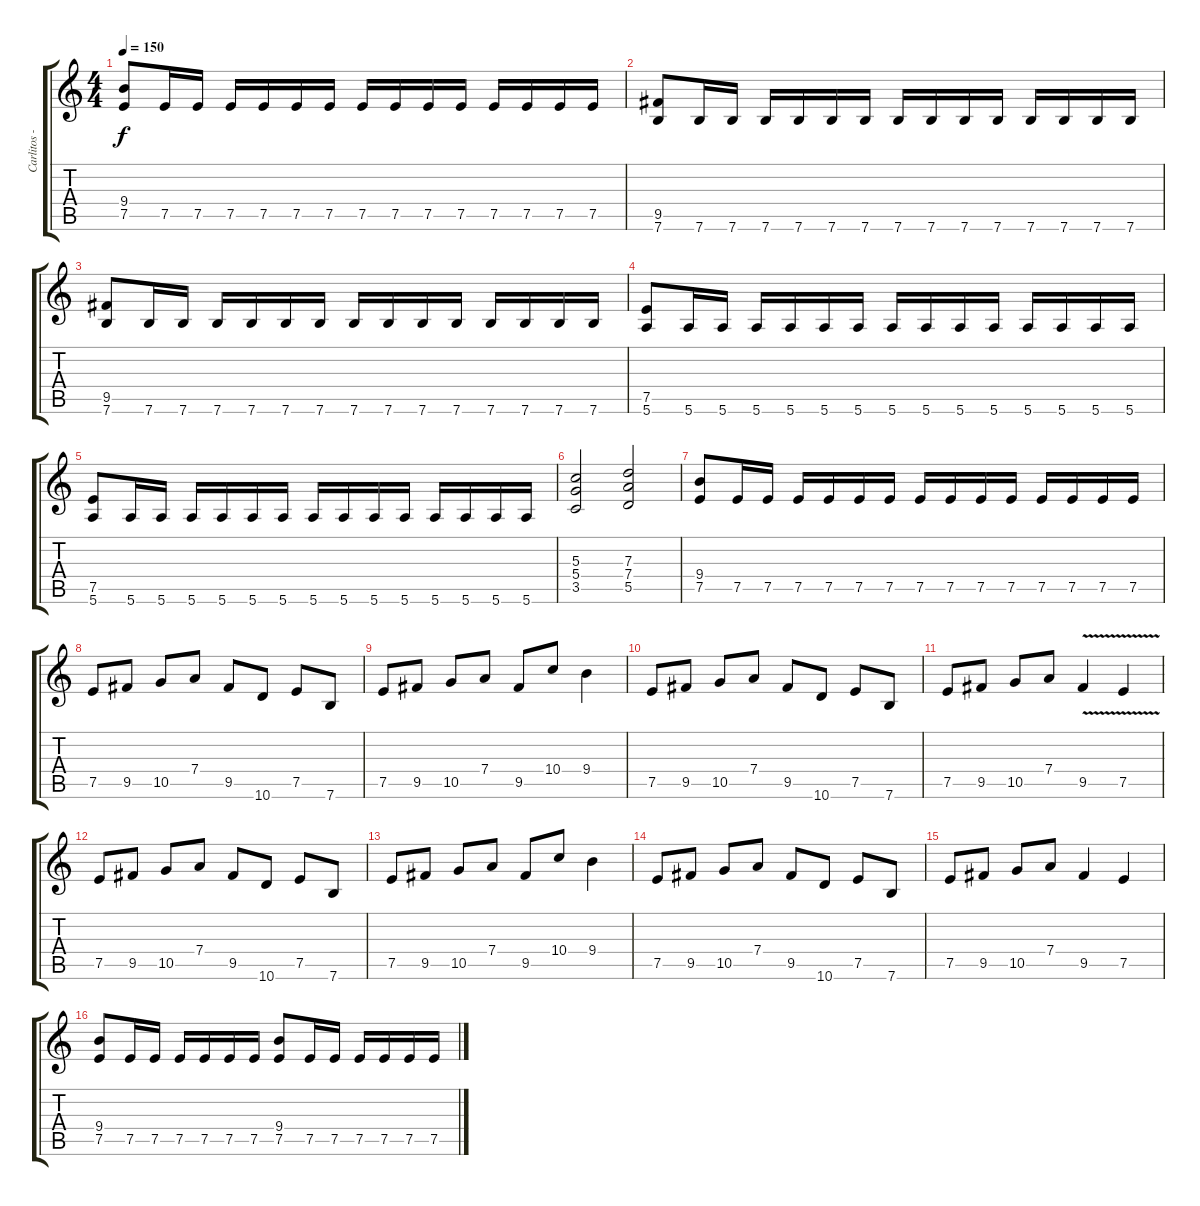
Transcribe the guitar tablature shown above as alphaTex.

\track ("Carlitos - Primera Guitarra" "Carlitos -") {instrument distortionguitar}
\staff {score tabs}
\tuning (E4 B3 G3 D3 A2 E2) {hide}
\ts (4 4)
\tempo 150
\clef g2
\ks c
(9.4 7.5).8{dy f} 7.5.16 7.5.16 7.5.16 7.5.16 7.5.16 7.5.16 7.5.16 7.5.16 7.5.16 7.5.16 7.5.16 7.5.16 7.5.16 7.5.16 |
(9.5 7.6).8 7.6.16 7.6.16 7.6.16 7.6.16 7.6.16 7.6.16 7.6.16 7.6.16 7.6.16 7.6.16 7.6.16 7.6.16 7.6.16 7.6.16 |
(9.5 7.6).8 7.6.16 7.6.16 7.6.16 7.6.16 7.6.16 7.6.16 7.6.16 7.6.16 7.6.16 7.6.16 7.6.16 7.6.16 7.6.16 7.6.16 |
(7.5 5.6).8 5.6.16 5.6.16 5.6.16 5.6.16 5.6.16 5.6.16 5.6.16 5.6.16 5.6.16 5.6.16 5.6.16 5.6.16 5.6.16 5.6.16 |
(7.5 5.6).8 5.6.16 5.6.16 5.6.16 5.6.16 5.6.16 5.6.16 5.6.16 5.6.16 5.6.16 5.6.16 5.6.16 5.6.16 5.6.16 5.6.16 |
(5.3 5.4 3.5).2 (7.3 7.4 5.5).2 |
(9.4 7.5).8 7.5.16 7.5.16 7.5.16 7.5.16 7.5.16 7.5.16 7.5.16 7.5.16 7.5.16 7.5.16 7.5.16 7.5.16 7.5.16 7.5.16 |
7.5.8 9.5.8 10.5.8 7.4.8 9.5.8 10.6.8 7.5.8 7.6.8 |
7.5.8 9.5.8 10.5.8 7.4.8 9.5.8 10.4.8 9.4.4 |
7.5.8 9.5.8 10.5.8 7.4.8 9.5.8 10.6.8 7.5.8 7.6.8 |
7.5.8 9.5.8 10.5.8 7.4.8 9.5{v}.4 7.5{v}.4 |
7.5.8 9.5.8 10.5.8 7.4.8 9.5.8 10.6.8 7.5.8 7.6.8 |
7.5.8 9.5.8 10.5.8 7.4.8 9.5.8 10.4.8 9.4.4 |
7.5.8 9.5.8 10.5.8 7.4.8 9.5.8 10.6.8 7.5.8 7.6.8 |
7.5.8 9.5.8 10.5.8 7.4.8 9.5.4 7.5.4 |
(9.4 7.5).8 7.5.16 7.5.16 7.5.16 7.5.16 7.5.16 7.5.16 (9.4 7.5).8 7.5.16 7.5.16 7.5.16 7.5.16 7.5.16 7.5.16
